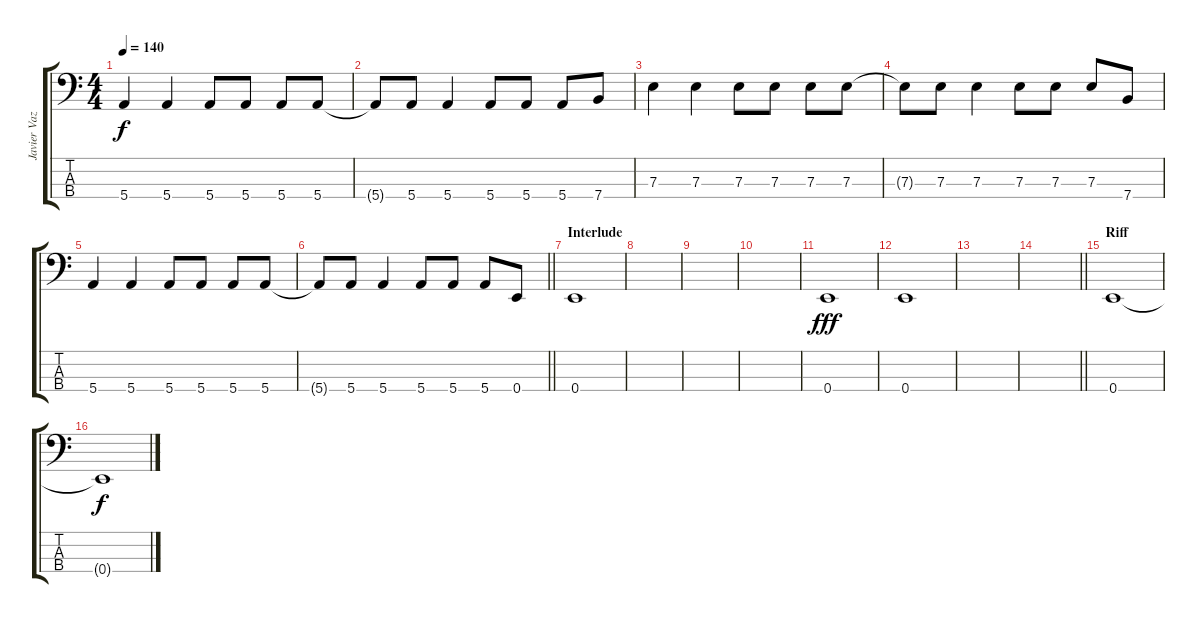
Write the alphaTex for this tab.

\track ("Javier Vaz Martins" "Javier Vaz") {instrument electricbassfinger}
\staff {score tabs}
\tuning (G2 D2 A1 E1) {hide}
\ts (4 4)
\tempo 140
\clef f4
\ks c
5.4.4{dy f} 5.4.4 5.4.8 5.4.8 5.4.8 5.4.8 |
5.4{t}.8 5.4.8 5.4.4 5.4.8 5.4.8 5.4.8 7.4.8 |
7.3.4 7.3.4 7.3.8 7.3.8 7.3.8 7.3.8 |
7.3{t}.8 7.3.8 7.3.4 7.3.8 7.3.8 7.3.8 7.4.8 |
5.4.4 5.4.4 5.4.8 5.4.8 5.4.8 5.4.8 |
\barLineRight lightlight
5.4{t}.8 5.4.8 5.4.4 5.4.8 5.4.8 5.4.8 0.4.8 |
\section ("" "Interlude")
0.4.1 |
|
|
|
0.4.1{dy fff} |
0.4.1 |
|
\barLineRight lightlight
|
\section ("" "Riff")
0.4.1 |
0.4{t}.1{dy f}
